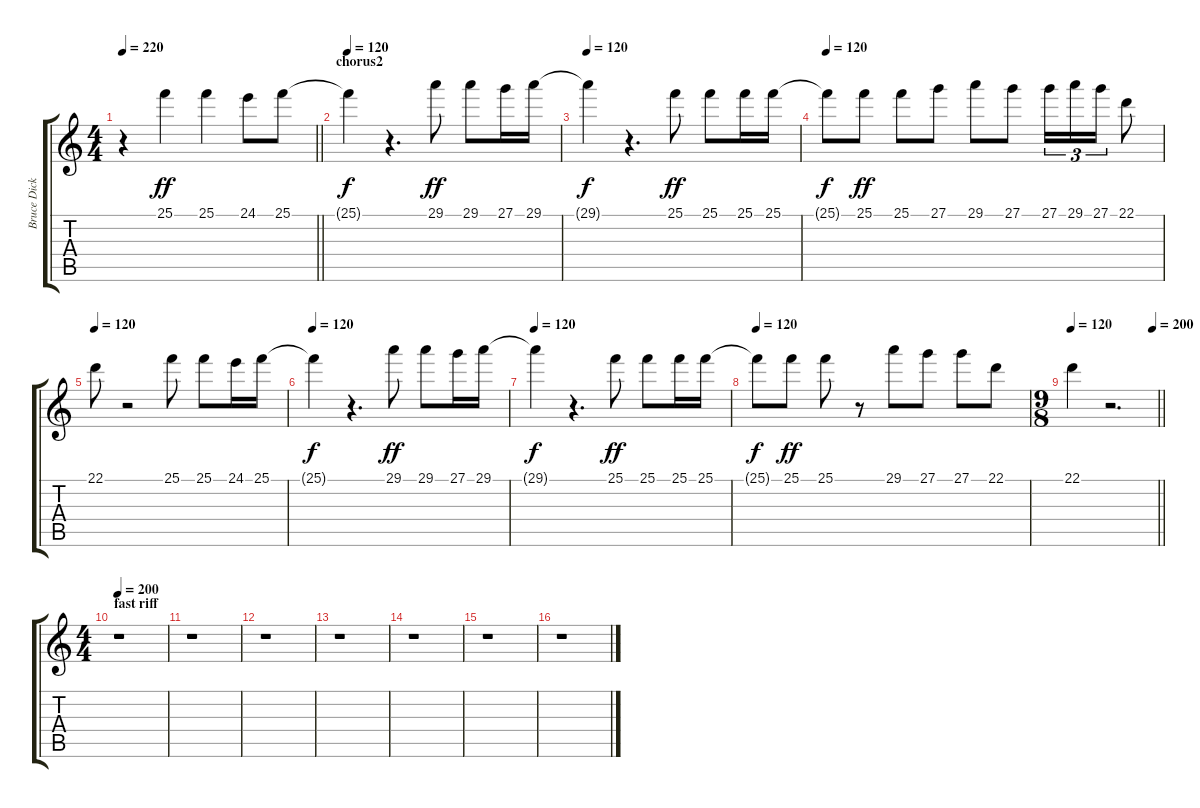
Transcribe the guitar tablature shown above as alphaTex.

\track ("Bruce Dickinson" "Bruce Dick") {instrument choiraahs}
\staff {score tabs}
\tuning (E4 B3 G3 D3 A2 E2) {hide}
\ts (4 4)
\tempo 220
\clef g2
\barLineRight lightlight
\ks c
r.4{dy f} 25.1.4{dy ff} 25.1.4 24.1.8 25.1.8 |
\section ("" "chorus2")
\tempo 120
25.1{t}.4{dy f} r.4{d} 29.1.8{dy ff} 29.1.8 27.1.16 29.1.16 |
\tempo 120
29.1{t}.4{dy f} r.4{d} 25.1.8{dy ff} 25.1.8 25.1.16 25.1.16 |
\tempo 120
25.1{t}.8{dy f} 25.1.8{dy ff} 25.1.8 27.1.8 29.1.8 27.1.8 27.1.16{tu (3 2)} 29.1.16{tu (3 2)} 27.1.16{tu (3 2)} 22.1.8 |
\tempo 120
22.1.8 r.2 25.1.8 25.1.8 24.1.16 25.1.16 |
\tempo 120
25.1{t}.4{dy f} r.4{d} 29.1.8{dy ff} 29.1.8 27.1.16 29.1.16 |
\tempo 120
29.1{t}.4{dy f} r.4{d} 25.1.8{dy ff} 25.1.8 25.1.16 25.1.16 |
\tempo 120
25.1{t}.8{dy f} 25.1.8{dy ff} 25.1.8 r.8 29.1.8 27.1.8 27.1.8 22.1.8 |
\ts (9 8)
\tempo (200 0.9444444444444444)
\tempo 120
\barLineRight lightlight
22.1.4 r.2{d} |
\ts (4 4)
\section ("" "fast riff")
\tempo 220
\tempo 200
r.1 |
r.1 |
r.1 |
r.1 |
r.1 |
r.1 |
r.1
